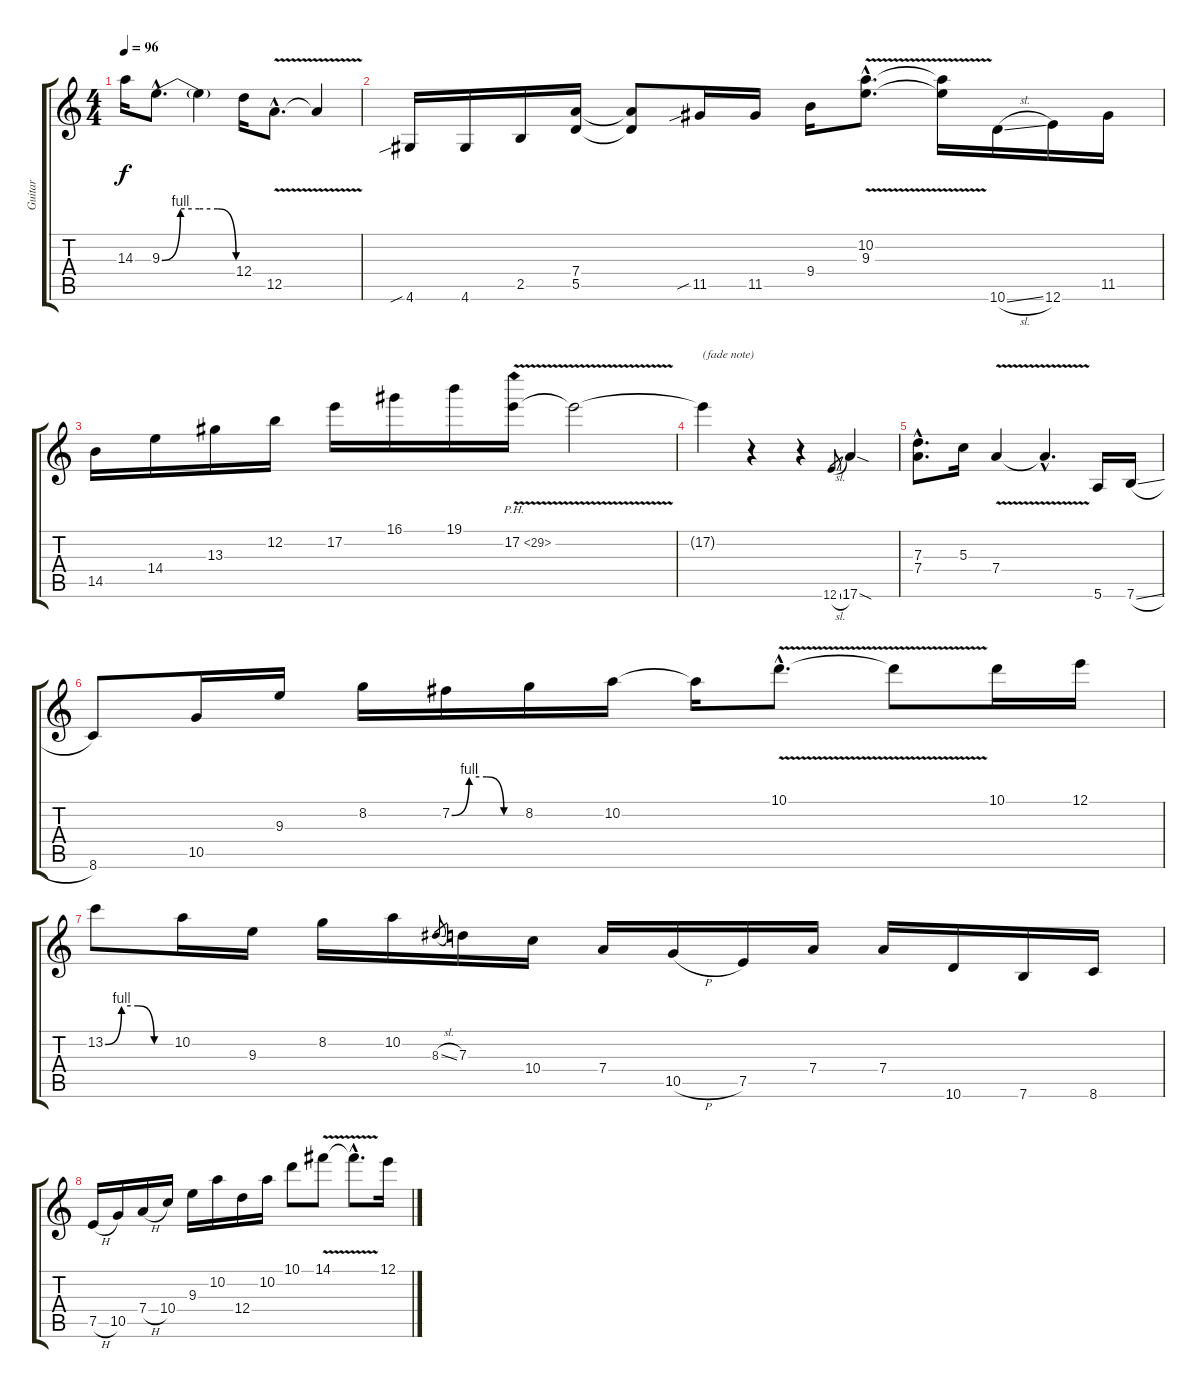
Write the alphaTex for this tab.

\track ("Guitar" "Guitar") {instrument distortionguitar}
\staff {score tabs}
\tuning (E4 B3 G3 D3 A2 E2) {hide}
\ts (4 4)
\tempo 96
\clef g2
\ks c
14.3.16{dy f} 9.3{be (custom 0 0 15 4 30 4 45 4 60 0) hac}.8{d} 9.3{t}.4 12.4.16 12.5{v hac}.8{d} 12.5{t}.4 |
4.6{sib}.16 4.6.16 2.5.16 (7.4 5.5).16 (7.4{t} 5.5{t}).8 11.5{sib}.16 11.5.16 9.4.16 (10.2{v hac} 9.3{v hac}).8{d} (10.2{t} 9.3{t}).16 10.6{sl}.16 12.6.16 11.5.16 |
14.5.16 14.4.16 13.3.16 12.2.16 17.2.16 16.1.16 19.1.16 17.2{ph 12 v}.16 17.2{t}.2 |
17.2{t}.4{txt "(fade note)"} r.4 r.4 12.6{sl}.8{gr} 17.6{sod}.4 |
(7.3{hac} 7.4{hac}).8{d} 5.3.16 7.4{v}.4 7.4{hac t}.4{d} 5.6.16 7.6{sl}.16 |
8.6.8 10.5.16 9.3.16 8.2.16 7.2{be (custom 0 0 15 4 30 4 45 0 60 0)}.16 8.2.16 10.2.16 10.2{t}.16 10.1{v hac}.8{d} 10.1{t}.8 10.1.16 12.1.16 |
13.2{be (custom 0 0 15 4 30 4 45 0 60 0)}.8 10.2.16 9.3.16 8.2.16 10.2.16 8.3{sl}.8{gr} 7.3.16 10.4.16 7.4.16 10.5{h}.16 7.5.16 7.4.16 7.4.16 10.6.16 7.6.16 8.6.16 |
7.5{h}.16 10.5.16 7.4{h}.16 10.4.16 9.3.16 10.2.16 12.4.16 10.2.16 10.1.8 14.1{v}.8 14.1{hac t}.8{d} 12.1.16
